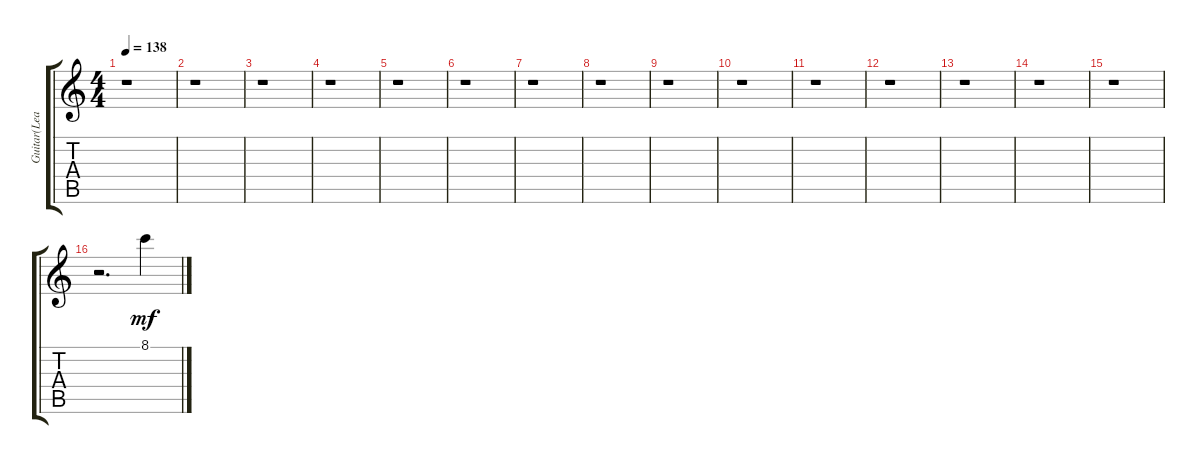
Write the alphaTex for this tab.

\track ("Guitar(Lead)" "Guitar(Lea") {instrument distortionguitar}
\staff {score tabs}
\tuning (E4 B3 G3 D3 A2 E2) {hide}
\ts (4 4)
\tempo 138
\clef g2
\ks c
r.1{dy mf} |
r.1 |
r.1 |
r.1 |
r.1 |
r.1 |
r.1 |
r.1 |
r.1 |
r.1 |
r.1 |
r.1 |
r.1 |
r.1 |
r.1 |
r.2{d} 8.1.4{balance 16}
